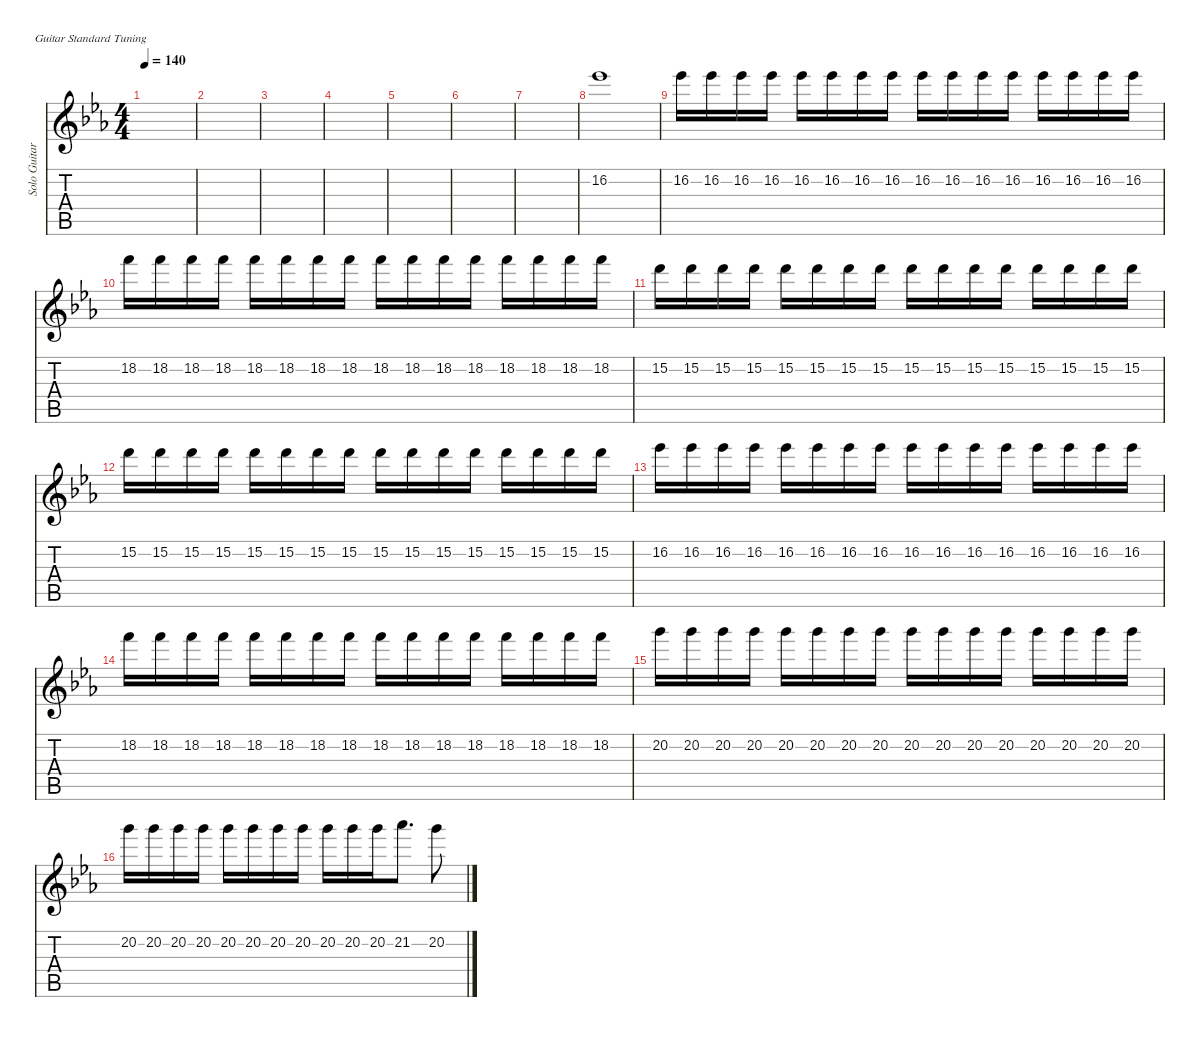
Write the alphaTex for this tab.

\defaultSystemsLayout 4
\hideDynamics
\bracketExtendMode nobrackets
\otherSystemsTrackNameOrientation horizontal
\track ("Solo Guitar" "Solo Guitar") {instrument distortionguitar}
\staff {score tabs}
\tuning (E4 B3 G3 D3 A2 E2)
\ts (4 4)
\tempo 140
\clef g2
\ks cminor
|
|
|
|
|
|
|
16.2{acc b}.1{beam Down} |
16.2{acc b}.16{beam Down} 16.2{acc b}.16{beam Down} 16.2{acc b}.16{beam Down} 16.2{acc b}.16{beam Down} 16.2{acc b}.16{beam Down} 16.2{acc b}.16{beam Down} 16.2{acc b}.16{beam Down} 16.2{acc b}.16{beam Down} 16.2{acc b}.16{beam Down} 16.2{acc b}.16{beam Down} 16.2{acc b}.16{beam Down} 16.2{acc b}.16{beam Down} 16.2{acc b}.16{beam Down} 16.2{acc b}.16{beam Down} 16.2{acc b}.16{beam Down} 16.2{acc b}.16{beam Down} |
18.2{acc forcenatural}.16{beam Down} 18.2{acc forcenatural}.16{beam Down} 18.2{acc forcenatural}.16{beam Down} 18.2{acc forcenatural}.16{beam Down} 18.2{acc forcenatural}.16{beam Down} 18.2{acc forcenatural}.16{beam Down} 18.2{acc forcenatural}.16{beam Down} 18.2{acc forcenatural}.16{beam Down} 18.2{acc forcenatural}.16{beam Down} 18.2{acc forcenatural}.16{beam Down} 18.2{acc forcenatural}.16{beam Down} 18.2{acc forcenatural}.16{beam Down} 18.2{acc forcenatural}.16{beam Down} 18.2{acc forcenatural}.16{beam Down} 18.2{acc forcenatural}.16{beam Down} 18.2{acc forcenatural}.16{beam Down} |
15.2{acc forcenatural}.16{beam Down} 15.2{acc forcenatural}.16{beam Down} 15.2{acc forcenatural}.16{beam Down} 15.2{acc forcenatural}.16{beam Down} 15.2{acc forcenatural}.16{beam Down} 15.2{acc forcenatural}.16{beam Down} 15.2{acc forcenatural}.16{beam Down} 15.2{acc forcenatural}.16{beam Down} 15.2{acc forcenatural}.16{beam Down} 15.2{acc forcenatural}.16{beam Down} 15.2{acc forcenatural}.16{beam Down} 15.2{acc forcenatural}.16{beam Down} 15.2{acc forcenatural}.16{beam Down} 15.2{acc forcenatural}.16{beam Down} 15.2{acc forcenatural}.16{beam Down} 15.2{acc forcenatural}.16{beam Down} |
15.2{acc forcenatural}.16{beam Down} 15.2{acc forcenatural}.16{beam Down} 15.2{acc forcenatural}.16{beam Down} 15.2{acc forcenatural}.16{beam Down} 15.2{acc forcenatural}.16{beam Down} 15.2{acc forcenatural}.16{beam Down} 15.2{acc forcenatural}.16{beam Down} 15.2{acc forcenatural}.16{beam Down} 15.2{acc forcenatural}.16{beam Down} 15.2{acc forcenatural}.16{beam Down} 15.2{acc forcenatural}.16{beam Down} 15.2{acc forcenatural}.16{beam Down} 15.2{acc forcenatural}.16{beam Down} 15.2{acc forcenatural}.16{beam Down} 15.2{acc forcenatural}.16{beam Down} 15.2{acc forcenatural}.16{beam Down} |
16.2{acc b}.16{beam Down} 16.2{acc b}.16{beam Down} 16.2{acc b}.16{beam Down} 16.2{acc b}.16{beam Down} 16.2{acc b}.16{beam Down} 16.2{acc b}.16{beam Down} 16.2{acc b}.16{beam Down} 16.2{acc b}.16{beam Down} 16.2{acc b}.16{beam Down} 16.2{acc b}.16{beam Down} 16.2{acc b}.16{beam Down} 16.2{acc b}.16{beam Down} 16.2{acc b}.16{beam Down} 16.2{acc b}.16{beam Down} 16.2{acc b}.16{beam Down} 16.2{acc b}.16{beam Down} |
18.2{acc forcenatural}.16{beam Down} 18.2{acc forcenatural}.16{beam Down} 18.2{acc forcenatural}.16{beam Down} 18.2{acc forcenatural}.16{beam Down} 18.2{acc forcenatural}.16{beam Down} 18.2{acc forcenatural}.16{beam Down} 18.2{acc forcenatural}.16{beam Down} 18.2{acc forcenatural}.16{beam Down} 18.2{acc forcenatural}.16{beam Down} 18.2{acc forcenatural}.16{beam Down} 18.2{acc forcenatural}.16{beam Down} 18.2{acc forcenatural}.16{beam Down} 18.2{acc forcenatural}.16{beam Down} 18.2{acc forcenatural}.16{beam Down} 18.2{acc forcenatural}.16{beam Down} 18.2{acc forcenatural}.16{beam Down} |
20.2{acc forcenatural}.16{beam Down} 20.2{acc forcenatural}.16{beam Down} 20.2{acc forcenatural}.16{beam Down} 20.2{acc forcenatural}.16{beam Down} 20.2{acc forcenatural}.16{beam Down} 20.2{acc forcenatural}.16{beam Down} 20.2{acc forcenatural}.16{beam Down} 20.2{acc forcenatural}.16{beam Down} 20.2{acc forcenatural}.16{beam Down} 20.2{acc forcenatural}.16{beam Down} 20.2{acc forcenatural}.16{beam Down} 20.2{acc forcenatural}.16{beam Down} 20.2{acc forcenatural}.16{beam Down} 20.2{acc forcenatural}.16{beam Down} 20.2{acc forcenatural}.16{beam Down} 20.2{acc forcenatural}.16{beam Down} |
20.2{acc forcenatural}.16{beam Down} 20.2{acc forcenatural}.16{beam Down} 20.2{acc forcenatural}.16{beam Down} 20.2{acc forcenatural}.16{beam Down} 20.2{acc forcenatural}.16{beam Down} 20.2{acc forcenatural}.16{beam Down} 20.2{acc forcenatural}.16{beam Down} 20.2{acc forcenatural}.16{beam Down} 20.2{acc forcenatural}.16{beam Down} 20.2{acc forcenatural}.16{beam Down} 20.2{acc forcenatural}.16{beam Down} 21.2{acc b}.8{d beam Down} 20.2{acc forcenatural}.8{beam Down}
